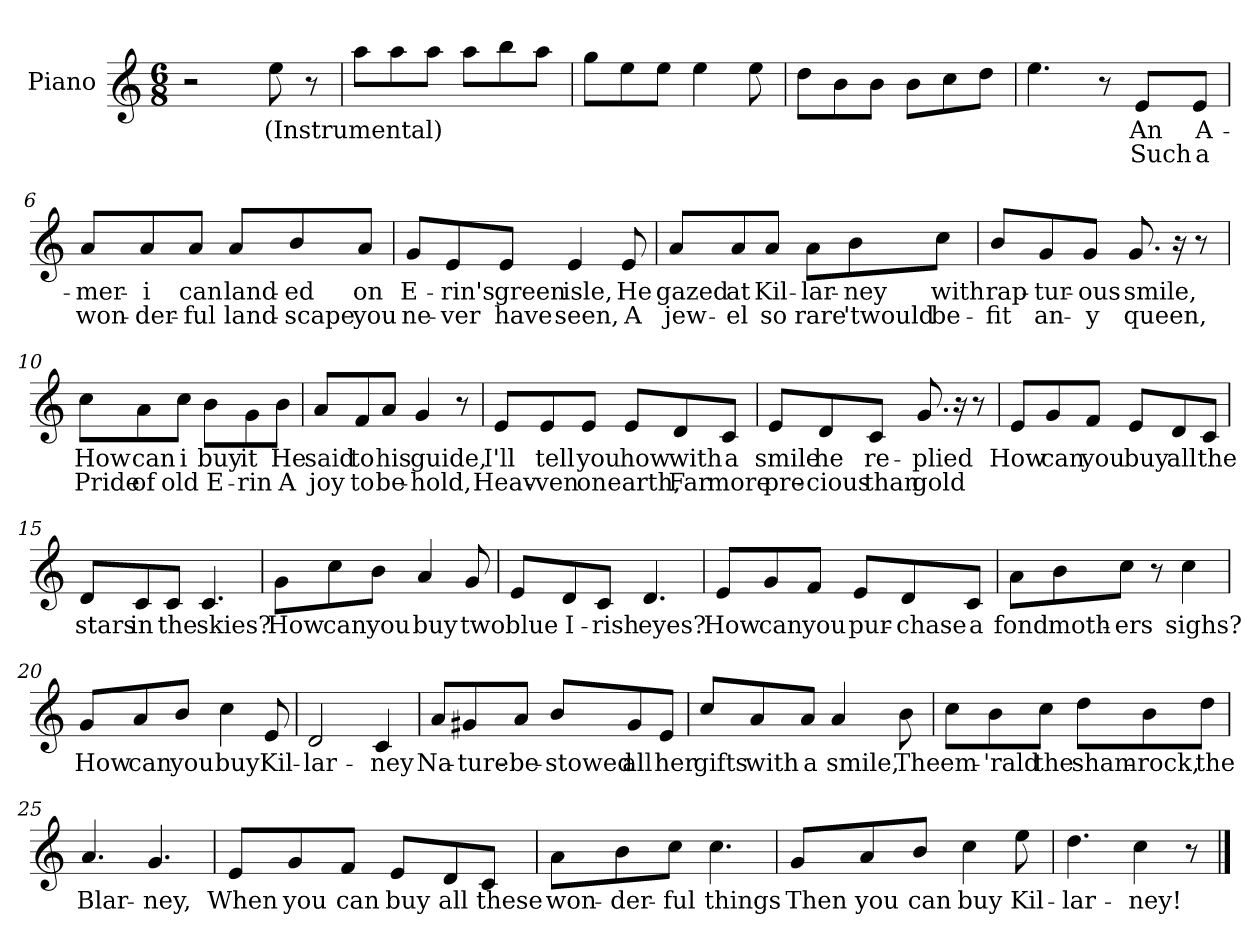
**kern	**text	**text
*part1	*part1	*part1
*staff1	*staff1	*staff1
*I"Piano	*	*
*I'Pno	*	*
*clefG2	*	*
*k[]	*	*
*C:	*	*
*M6/8	*	*
=1	=1	=1
2r	.	.
8ee\	(Instrumental)	.
8r	.	.
=2	=2	=2
8aa\L	.	.
8aa\	.	.
8aa\J	.	.
8aa\L	.	.
8bb\	.	.
8aa\J	.	.
=3	=3	=3
8gg\L	.	.
8ee\	.	.
8ee\J	.	.
4ee\	.	.
8ee\	.	.
=4	=4	=4
8dd\L	.	.
8b\	.	.
8b\J	.	.
8b\L	.	.
8cc\	.	.
8dd\J	.	.
=5	=5	=5
4.ee\	.	.
8r	.	.
8e/L	An	Such
8e/J	A-	a
!!LO:LB:g=z
=6	=6	=6
8a/L	mer-	won-
8a/	-i	-der-
8a/J	can	-ful
8a/L	land-	land-
8b/	-ed	-scape
8a/J	on	you
=7	=7	=7
8g/L	E-	ne-
8e/	-rin's	-ver
8e/J	green	have
4e/	isle,	seen,
8e/	He	A
!!LO:LB:g=z
=8	=8	=8
8a/L	gazed	jew-
8a/	at	-el
8a/J	Kil-	so
8a\L	lar-	rare
8b\	-ney	'twould
8cc\J	with	be-
=9	=9	=9
8b/L	rap-	-fit
8g/	-tur-	an-
8g/J	-ous	-y
8.g/	smile,	queen,
16r	.	.
8r	.	.
=10	=10	=10
8cc\L	How	Pride
8a\	can	of
8cc\J	i	old
8b\L	buy	E-
8g\	it	-rin
8b\J	He	A
!!LO:LB:g=z
=11	=11	=11
8a/L	said	joy
8f/	to	to
8a/J	his	be-
4g/	guide,	-hold,
8r	.	.
=12	=12	=12
8e/L	I'll	Heav-
8e/	tell	-ven
8e/J	you	on
8e/L	how	earth,
8d/	with	Far
8c/J	a	more
=13	=13	=13
8e/L	smile	pre-
8d/	he	-cious
8c/J	re-	than
8.g/	-plied	gold
16r	.	.
8r	.	.
!!LO:LB:g=z
=14	=14	=14
8e/L	How	.
8g/	can	.
8f/J	you	.
8e/L	buy	.
8d/	all	.
8c/J	the	.
=15	=15	=15
8d/L	stars	.
8c/	in	.
8c/J	the	.
4.c/	skies?	.
=16	=16	=16
8g\L	How	.
8cc\	can	.
8b\J	you	.
4a/	buy	.
8g/	two	.
!!LO:LB:g=z
=17	=17	=17
8e/L	blue	.
8d/	I-	.
8c/J	rish	.
4.d/	eyes?	.
=18	=18	=18
8e/L	How	.
8g/	can	.
8f/J	you	.
8e/L	pur-	.
8d/	-chase	.
8c/J	a	.
=19	=19	=19
8a\L	fond	.
8b\	moth-	.
8cc\J	-ers	.
8r	.	.
4cc\	sighs?	.
!!LO:LB:g=z
=20	=20	=20
8g/L	How	.
8a/	can	.
8b/J	you	.
4cc\	buy	.
8e/	Kil-	.
=21	=21	=21
2d/	lar-	.
4c/	-ney	.
=22	=22	=22
8a/L	Na-	.
8g#X/	-ture-	.
8a/J	be-	.
8b/L	-stowed	.
8g#/	all	.
8e/J	her	.
!!LO:PB:g=z
=23	=23	=23
8cc/L	gifts	.
8a/	with	.
8a/J	a	.
4a/	smile,	.
8b\	The	.
=24	=24	=24
8cc\L	em-	.
8b\	-'rald	.
8cc\J	the	.
8dd\L	sham-	.
8b\	-rock,	.
8dd\J	the	.
=25	=25	=25
4.a/	Blar-	.
4.g/	-ney,	.
!!LO:LB:g=z
=26	=26	=26
8e/L	When	.
8g/	you	.
8f/J	can	.
8e/L	buy	.
8d/	all	.
8c/J	these	.
=27	=27	=27
8a\L	won-	.
8b\	-der-	.
8cc\J	-ful	.
4.cc\	things	.
=28	=28	=28
8g/L	Then	.
8a/	you	.
8b/J	can	.
4cc\	buy	.
8ee\	Kil-	.
!!LO:LB:g=z
=29	=29	=29
4.dd\	-lar-	.
4cc\	-ney!	.
8r	.	.
==	==	==
*-	*-	*-
